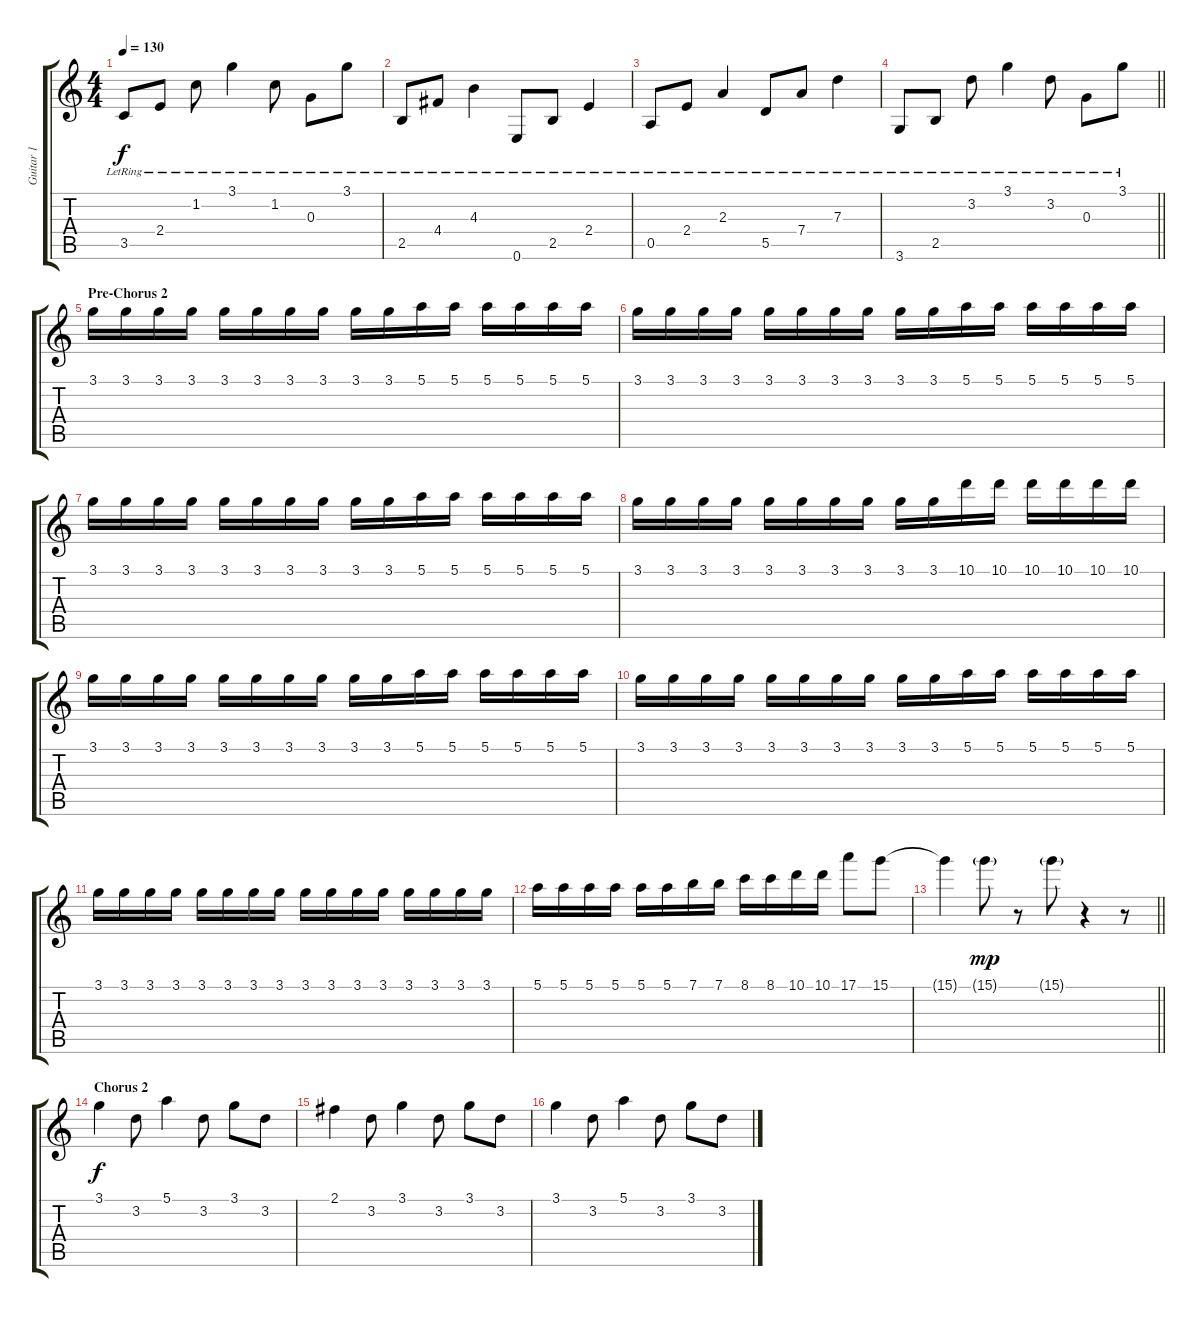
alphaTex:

\track ("Guitar 1" "Guitar 1") {instrument electricguitarclean}
\staff {score tabs}
\tuning (E4 B3 G3 D3 A2 E2) {hide}
\ts (4 4)
\tempo 130
\clef g2
\ks c
3.5{lr}.8{dy f} 2.4{lr}.8 1.2{lr}.8 3.1{lr}.4 1.2{lr}.8 0.3{lr}.8 3.1{lr}.8 |
2.5{lr}.8 4.4{lr}.8 4.3{lr}.4 0.6{lr}.8 2.5{lr}.8 2.4{lr}.4 |
0.5{lr}.8 2.4{lr}.8 2.3{lr}.4 5.5{lr}.8 7.4{lr}.8 7.3{lr}.4 |
\barLineRight lightlight
3.6{lr}.8 2.5{lr}.8 3.2{lr}.8 3.1{lr}.4 3.2{lr}.8 0.3{lr}.8 3.1{lr}.8 |
\section ("" "Pre-Chorus 2")
3.1.16 3.1.16 3.1.16 3.1.16 3.1.16 3.1.16 3.1.16 3.1.16 3.1.16 3.1.16 5.1.16 5.1.16 5.1.16 5.1.16 5.1.16 5.1.16 |
3.1.16 3.1.16 3.1.16 3.1.16 3.1.16 3.1.16 3.1.16 3.1.16 3.1.16 3.1.16 5.1.16 5.1.16 5.1.16 5.1.16 5.1.16 5.1.16 |
3.1.16 3.1.16 3.1.16 3.1.16 3.1.16 3.1.16 3.1.16 3.1.16 3.1.16 3.1.16 5.1.16 5.1.16 5.1.16 5.1.16 5.1.16 5.1.16 |
3.1.16 3.1.16 3.1.16 3.1.16 3.1.16 3.1.16 3.1.16 3.1.16 3.1.16 3.1.16 10.1.16 10.1.16 10.1.16 10.1.16 10.1.16 10.1.16 |
3.1.16 3.1.16 3.1.16 3.1.16 3.1.16 3.1.16 3.1.16 3.1.16 3.1.16 3.1.16 5.1.16 5.1.16 5.1.16 5.1.16 5.1.16 5.1.16 |
3.1.16 3.1.16 3.1.16 3.1.16 3.1.16 3.1.16 3.1.16 3.1.16 3.1.16 3.1.16 5.1.16 5.1.16 5.1.16 5.1.16 5.1.16 5.1.16 |
3.1.16 3.1.16 3.1.16 3.1.16 3.1.16 3.1.16 3.1.16 3.1.16 3.1.16 3.1.16 3.1.16 3.1.16 3.1.16 3.1.16 3.1.16 3.1.16 |
5.1.16 5.1.16 5.1.16 5.1.16 5.1.16 5.1.16 7.1.16 7.1.16 8.1.16 8.1.16 10.1.16 10.1.16 17.1.8 15.1.8 |
\barLineRight lightlight
15.1{t}.4 15.1{g}.8{dy mp} r.8 15.1{g}.8 r.4 r.8 |
\section ("" "Chorus 2")
3.1.4{dy f} 3.2.8 5.1.4 3.2.8 3.1.8 3.2.8 |
2.1.4 3.2.8 3.1.4 3.2.8 3.1.8 3.2.8 |
3.1.4 3.2.8 5.1.4 3.2.8 3.1.8 3.2.8
